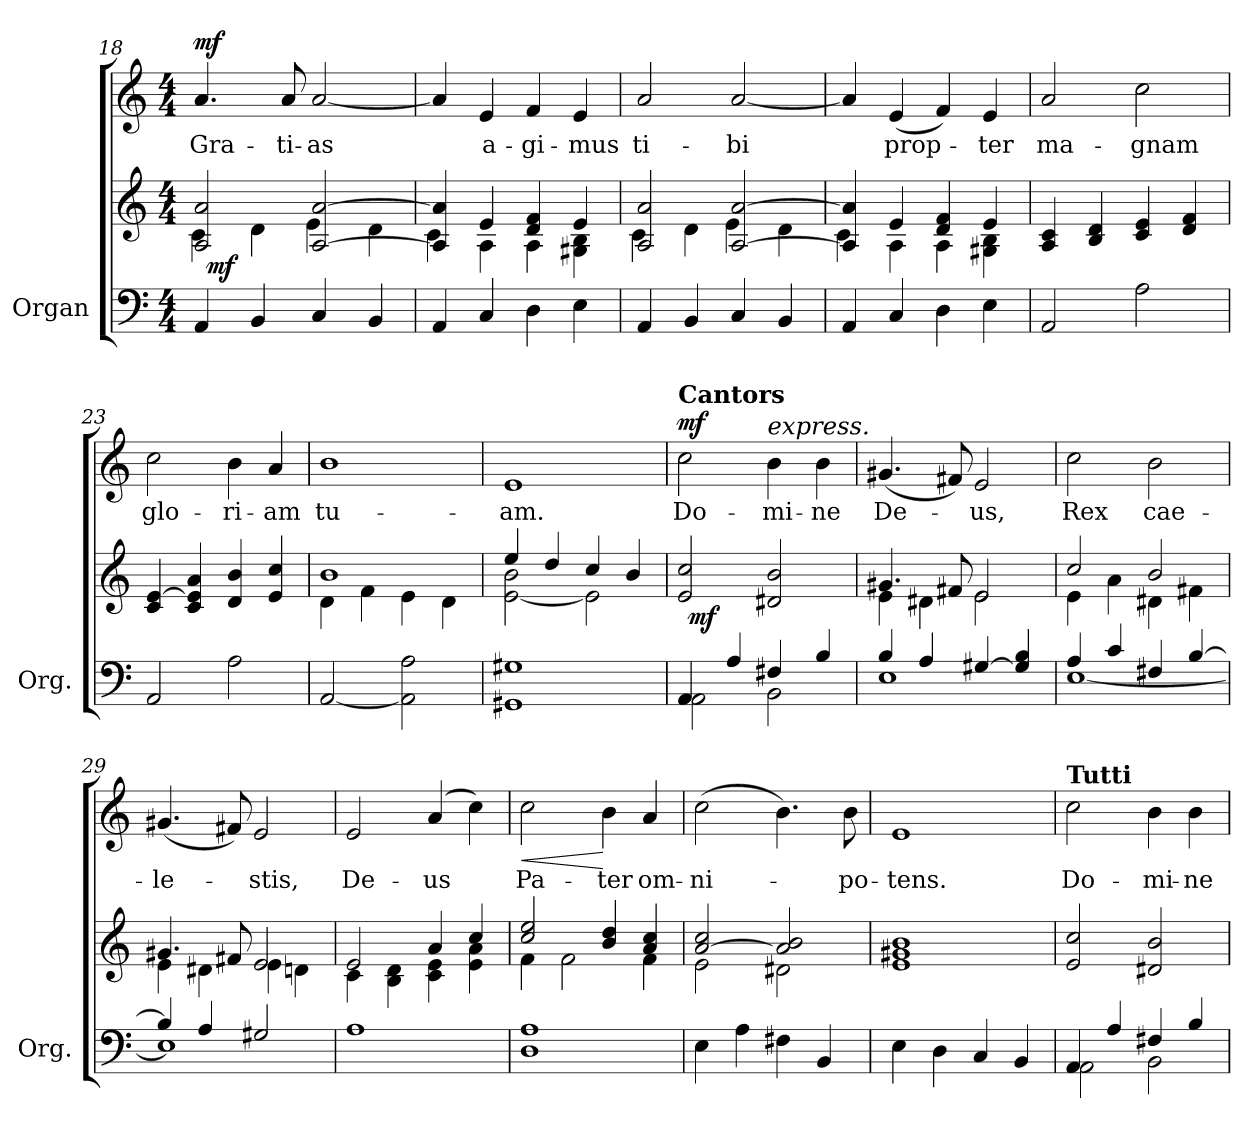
**kern	**kern	**dynam	**kern	**text	**dynam
*part2	*part2	*part2	*part1	*part1	*part1
*staff3	*staff2	*staff2/3	*staff1	*staff1	*staff1
*I"Organ	*	*	*	*	*
*I'Org.	*	*	*	*	*
*clefF4	*clefG2	*	*clefG2	*	*
*k[]	*k[]	*	*k[]	*	*
*C:	*C:	*	*C:	*	*
*M4/4	*M4/4	*	*M4/4	*	*
=18	=18	=18	=18	=18	=18
*	*^	*	*	*	*
!	!	!	!	!	!	!LO:DY:b
*	*	*^	*	*	*	*
4AA/	2A/ 2a/	4c\	32ryy	.	4.a/	Gra-	mf
!	!	!	!	!LO:DY:b	!	!	!
.	.	.	2ryy	mf	.	.	.
4BB/	.	4d\	.	.	.	.	.
.	.	.	.	.	8a/	-ti-	.
4C/	[<2A/ [>2a/	4e\	.	.	[2a/	-as	.
.	.	.	4...ryy	.	.	.	.
4BB/	.	4d\	.	.	.	.	.
*	*	*v	*v	*	*	*	*
!!LO:LB:g=z
=19	=19	=19	=19	=19	=19	=19
4AA/	4A/] 4a/]	4c\	.	4a/]	.	.
4C/	4e/	4A\	.	4e/	a-	.
4D\	4d/ 4f/	4A\	.	4f/	-gi-	.
4E\	4e/	4G#X\ 4B\	.	4e/	-mus	.
=20	=20	=20	=20	=20	=20	=20
4AA/	2A/ 2a/	4c\	.	2a/	ti-	.
4BB/	.	4d\	.	.	.	.
4C/	[<2A/ [>2a/	4e\	.	[2a/	-bi	.
4BB/	.	4d\	.	.	.	.
=21	=21	=21	=21	=21	=21	=21
4AA/	4A/] 4a/]	4c\	.	4a/]	.	.
4C/	4e/	4A\	.	(4e/	prop-	.
4D\	4d/ 4f/	4A\	.	4f/)	.	.
4E\	4e/	4G#X\ 4B\	.	4e/	-ter	.
*	*v	*v	*	*	*	*
=22	=22	=22	=22	=22	=22
2AA/	4A/ 4c/	.	2a/	ma-	.
.	4B/ 4d/	.	.	.	.
2A\	4c/ 4e/	.	2cc\	-gnam	.
.	4d/ 4f/	.	.	.	.
=23	=23	=23	=23	=23	=23
2AA/	4c/ [>4e/	.	2cc\	glo-	.
.	4c/ 4e/] 4a/	.	.	.	.
2A\	4d/ 4b/	.	4b\	-ri-	.
.	4e/ 4cc/	.	4a/	-am	.
=24	=24	=24	=24	=24	=24
*	*^	*	*	*	*
[<2AA/	1b	4d\	.	1b	tu-	.
.	.	4f\	.	.	.	.
2AA\] 2A\	.	4e\	.	.	.	.
.	.	4d\	.	.	.	.
!!LO:PB:g=z
=25	=25	=25	=25	=25	=25	=25
1GG#X 1G#X	4ee/	[<2e\ 2b\	.	1e	-am.	.
.	4dd/	.	.	.	.	.
.	4cc/	2e\]	.	.	.	.
.	4b/	.	.	.	.	.
=26	=26	=26	=26	=26	=26	=26
*^	*	*	*	*	*	*
!	!	!	!	!	!LO:TX:a:B:t=Cantors	!	!
!	!	!	!	!	!	!	!LO:DY:b
4AA/	2AA\	2e/ 2cc/	32ryy	.	2cc\	Do-	mf
!	!	!	!	!LO:DY:b	!	!	!
.	.	.	2ryy	mf	.	.	.
4A/	.	.	.	.	.	.	.
!	!	!	!	!	!LO:TX:a:i:t=express.	!	!
4F#X/	2BB\	2d#X/ 2b/	.	.	4b\	-mi-	.
.	.	.	4...ryy	.	.	.	.
4B/	.	.	.	.	4b\	-ne	.
=27	=27	=27	=27	=27	=27	=27	=27
4B/	1E	4.g#X/	4e\	.	(4.g#X/	De-	.
4A/	.	.	4d#X\	.	.	.	.
.	.	8f#X/	.	.	8f#X/)	.	.
[<4G#X/	.	2e/	2e\	.	2e/	-us,	.
4G#/] 4B/	.	.	.	.	.	.	.
=28	=28	=28	=28	=28	=28	=28	=28
4A/	[<1E	2cc/	4e\	.	2cc\	Rex	.
4c/	.	.	4a\	.	.	.	.
4F#X/	.	2b/	4d#X\	.	2b\	cae-	.
[>4B/	.	.	4f#X\	.	.	.	.
=29	=29	=29	=29	=29	=29	=29	=29
4B/]	1E]	4.g#X/	4e\	.	(4.g#X/	-le-	.
4A/	.	.	4d#X\	.	.	.	.
.	.	8f#X/	.	.	8f#X/)	.	.
2G#X/	.	2e/	4e\	.	2e/	-stis,	.
.	.	.	4dn\	.	.	.	.
*v	*v	*	*	*	*	*	*
=30	=30	=30	=30	=30	=30	=30
1A	2e/	4c\	.	2e/	De-	.
.	.	4B\ 4d\	.	.	.	.
.	4a/	4c\ 4e\	.	(4a/	-us	.
.	4cc/	4e\ 4a\	.	4cc\)	.	.
!!LO:LB:g=z
=31	=31	=31	=31	=31	=31	=31
!	!	!	!	!	!	!LO:HP:b
!	!	!	!	!	!	!LO:HP:n=1:b
1D 1A	2cc/ 2ee/	4f\	.	2cc\	Pa-	< >
.	.	2f\	.	.	.	.
.	4b/ 4dd/	.	.	4b\	-ter	[
.	4a/ 4cc/	4f\	.	4a/	om-	]
=32	=32	=32	=32	=32	=32	=32
4E\	[>2a/ 2cc/	2e\	.	(2cc\	-ni-	.
4A\	.	.	.	.	.	.
4F#X\	2a/] 2b/	2d#X\	.	4.b\)	.	.
4BB/	.	.	.	.	.	.
.	.	.	.	8b\	-po-	.
*	*v	*v	*	*	*	*
=33	=33	=33	=33	=33	=33
4E\	1e 1g#X 1b	.	1e	-tens.	.
4D\	.	.	.	.	.
4C/	.	.	.	.	.
4BB/	.	.	.	.	.
=34	=34	=34	=34	=34	=34
*^	*	*	*	*	*
!	!	!	!	!LO:TX:a:B:t=Tutti	!	!
4AA/	2AA\	2e/ 2cc/	.	2cc\	Do-	.
4A/	.	.	.	.	.	.
4F#X/	2BB\	2d#X/ 2b/	.	4b\	-mi-	.
4B/	.	.	.	4b\	-ne	.
*v	*v	*	*	*	*	*
=	=	=	=	=	=
*-	*-	*-	*-	*-	*-
